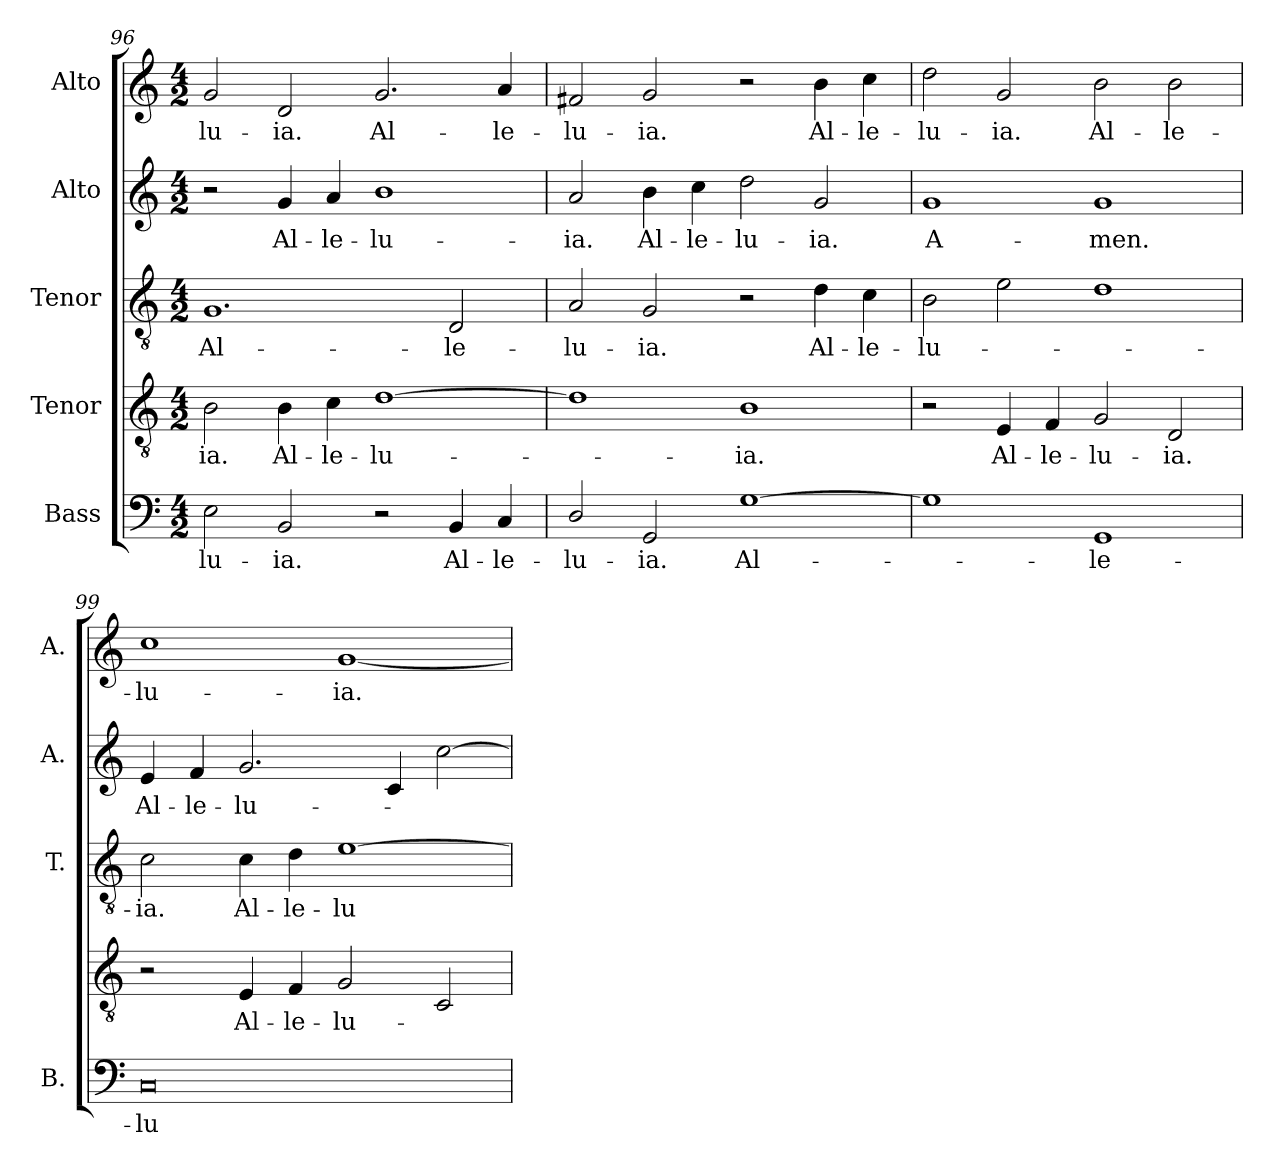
**kern	**text	**kern	**text	**kern	**text	**kern	**text	**kern	**text
*part5	*part5	*part4	*part4	*part3	*part3	*part2	*part2	*part1	*part1
*staff5	*staff5	*staff4	*staff4	*staff3	*staff3	*staff2	*staff2	*staff1	*staff1
*I"Bass	*	*I"Tenor	*	*I"Tenor	*	*I"Alto	*	*I"Alto	*
*I'B.	*	*	*	*I'T.	*	*I'A.	*	*I'A.	*
!!LO:LB:g=z
*clefF4	*	*clefGv2	*	*clefGv2	*	*clefG2	*	*clefG2	*
*	*	*ITrd7c12	*	*ITrd7c12	*	*	*	*	*
*k[]	*	*k[]	*	*k[]	*	*k[]	*	*k[]	*
*C:	*	*C:	*	*C:	*	*C:	*	*C:	*
*M4/2	*	*M4/2	*	*M4/2	*	*M4/2	*	*M4/2	*
=96	=96	=96	=96	=96	=96	=96	=96	=96	=96
!	!LO:LY:b:color=#000000	!	!	!	!	!	!	!	!
!	!	!	!LO:LY:b:color=#000000	!	!	!	!	!	!
!	!	!	!	!	!LO:LY:b:color=#000000	!	!	!	!
!	!	!	!	!	!	!	!	!	!LO:LY:b:color=#000000
2Ei\	-lu-	2BBi\	-ia.	1.GGi	Al-	2r	.	2gi/	-lu-
!	!LO:LY:b:color=#000000	!	!	!	!	!	!	!	!
!	!	!	!LO:LY:b:color=#000000	!	!	!	!	!	!
!	!	!	!	!	!	!	!LO:LY:b:color=#000000	!	!
!	!	!	!	!	!	!	!	!	!LO:LY:b:color=#000000
2BBi/	-ia.	4BBi\	Al-	.	.	4gi/	Al-	2di/	-ia.
!	!	!	!LO:LY:b:color=#000000	!	!	!	!	!	!
!	!	!	!	!	!	!	!LO:LY:b:color=#000000	!	!
.	.	4Ci\	-le-	.	.	4ai/	-le-	.	.
!	!	!	!LO:LY:b:color=#000000	!	!	!	!	!	!
!	!	!	!	!	!	!	!LO:LY:b:color=#000000	!	!
!	!	!	!	!	!	!	!	!	!LO:LY:b:color=#000000
2r	.	[1Di	-lu-	.	.	1bi	-lu-	2.gi/	Al-
!	!LO:LY:b:color=#000000	!	!	!	!	!	!	!	!
!	!	!	!	!	!LO:LY:b:color=#000000	!	!	!	!
4BBi/	Al-	.	.	2DDi/	-le-	.	.	.	.
!	!LO:LY:b:color=#000000	!	!	!	!	!	!	!	!
!	!	!	!	!	!	!	!	!	!LO:LY:b:color=#000000
4Ci/	-le-	.	.	.	.	.	.	4ai/	-le-
=97	=97	=97	=97	=97	=97	=97	=97	=97	=97
!	!LO:LY:b:color=#000000	!	!	!	!	!	!	!	!
!	!	!	!	!	!LO:LY:b:color=#000000	!	!	!	!
!	!	!	!	!	!	!	!LO:LY:b:color=#000000	!	!
!	!	!	!	!	!	!	!	!	!LO:LY:b:color=#000000
2Di/	-lu-	1Di]	.	2AAi/	-lu-	2ai/	-ia.	2f#Xi/	-lu-
!	!LO:LY:b:color=#000000	!	!	!	!	!	!	!	!
!	!	!	!	!	!LO:LY:b:color=#000000	!	!	!	!
!	!	!	!	!	!	!	!LO:LY:b:color=#000000	!	!
!	!	!	!	!	!	!	!	!	!LO:LY:b:color=#000000
2GGi/	-ia.	.	.	2GGi/	-ia.	4bi\	Al-	2gi/	-ia.
!	!	!	!	!	!	!	!LO:LY:b:color=#000000	!	!
.	.	.	.	.	.	4cci\	-le-	.	.
!	!LO:LY:b:color=#000000	!	!	!	!	!	!	!	!
!	!	!	!LO:LY:b:color=#000000	!	!	!	!	!	!
!	!	!	!	!	!	!	!LO:LY:b:color=#000000	!	!
[1Gi	Al-	1BBi	-ia.	2r	.	2ddi\	-lu-	2r	.
!	!	!	!	!	!LO:LY:b:color=#000000	!	!	!	!
!	!	!	!	!	!	!	!LO:LY:b:color=#000000	!	!
!	!	!	!	!	!	!	!	!	!LO:LY:b:color=#000000
.	.	.	.	4Di\	Al-	2gi/	-ia.	4bi\	Al-
!	!	!	!	!	!LO:LY:b:color=#000000	!	!	!	!
!	!	!	!	!	!	!	!	!	!LO:LY:b:color=#000000
.	.	.	.	4Ci\	-le-	.	.	4cci\	-le-
=98	=98	=98	=98	=98	=98	=98	=98	=98	=98
!	!	!	!	!	!LO:LY:b:color=#000000	!	!	!	!
!	!	!	!	!	!	!	!LO:LY:b:color=#000000	!	!
!	!	!	!	!	!	!	!	!	!LO:LY:b:color=#000000
1Gi]	.	2r	.	2BBi\	-lu-	1gi	A-	2ddi\	-lu-
!	!	!	!LO:LY:b:color=#000000	!	!	!	!	!	!
!	!	!	!	!	!	!	!	!	!LO:LY:b:color=#000000
.	.	4EEi/	Al-	2Ei\	.	.	.	2gi/	-ia.
!	!	!	!LO:LY:b:color=#000000	!	!	!	!	!	!
.	.	4FFi/	-le-	.	.	.	.	.	.
!	!LO:LY:b:color=#000000	!	!	!	!	!	!	!	!
!	!	!	!LO:LY:b:color=#000000	!	!	!	!	!	!
!	!	!	!	!	!	!	!LO:LY:b:color=#000000	!	!
!	!	!	!	!	!	!	!	!	!LO:LY:b:color=#000000
1GGi	-le-	2GGi/	-lu-	1Di	.	1gi	-men.	2bi\	Al-
!	!	!	!LO:LY:b:color=#000000	!	!	!	!	!	!
!	!	!	!	!	!	!	!	!	!LO:LY:b:color=#000000
.	.	2DDi/	-ia.	.	.	.	.	2bi\	-le-
=99	=99	=99	=99	=99	=99	=99	=99	=99	=99
!	!LO:LY:b:color=#000000	!	!	!	!	!	!	!	!
!	!	!	!	!	!LO:LY:b:color=#000000	!	!	!	!
!	!	!	!	!	!	!	!LO:LY:b:color=#000000	!	!
!	!	!	!	!	!	!	!	!	!LO:LY:b:color=#000000
0Ci	-lu-	2r	.	2Ci\	-ia.	4ei/	Al-	1cci	-lu-
!	!	!	!	!	!	!	!LO:LY:b:color=#000000	!	!
.	.	.	.	.	.	4fi/	-le-	.	.
!	!	!	!LO:LY:b:color=#000000	!	!	!	!	!	!
!	!	!	!	!	!LO:LY:b:color=#000000	!	!	!	!
!	!	!	!	!	!	!	!LO:LY:b:color=#000000	!	!
.	.	4EEi/	Al-	4Ci\	Al-	2.gi/	-lu-	.	.
!	!	!	!LO:LY:b:color=#000000	!	!	!	!	!	!
!	!	!	!	!	!LO:LY:b:color=#000000	!	!	!	!
.	.	4FFi/	-le-	4Di\	-le-	.	.	.	.
!	!	!	!LO:LY:b:color=#000000	!	!	!	!	!	!
!	!	!	!	!	!LO:LY:b:color=#000000	!	!	!	!
!	!	!	!	!	!	!	!	!	!LO:LY:b:color=#000000
.	.	2GGi/	-lu-	[1Ei	-lu-	.	.	[1gi	-ia.
.	.	.	.	.	.	4ci/	.	.	.
.	.	2CCi/	.	.	.	[2cci\	.	.	.
=	=	=	=	=	=	=	=	=	=
*-	*-	*-	*-	*-	*-	*-	*-	*-	*-
